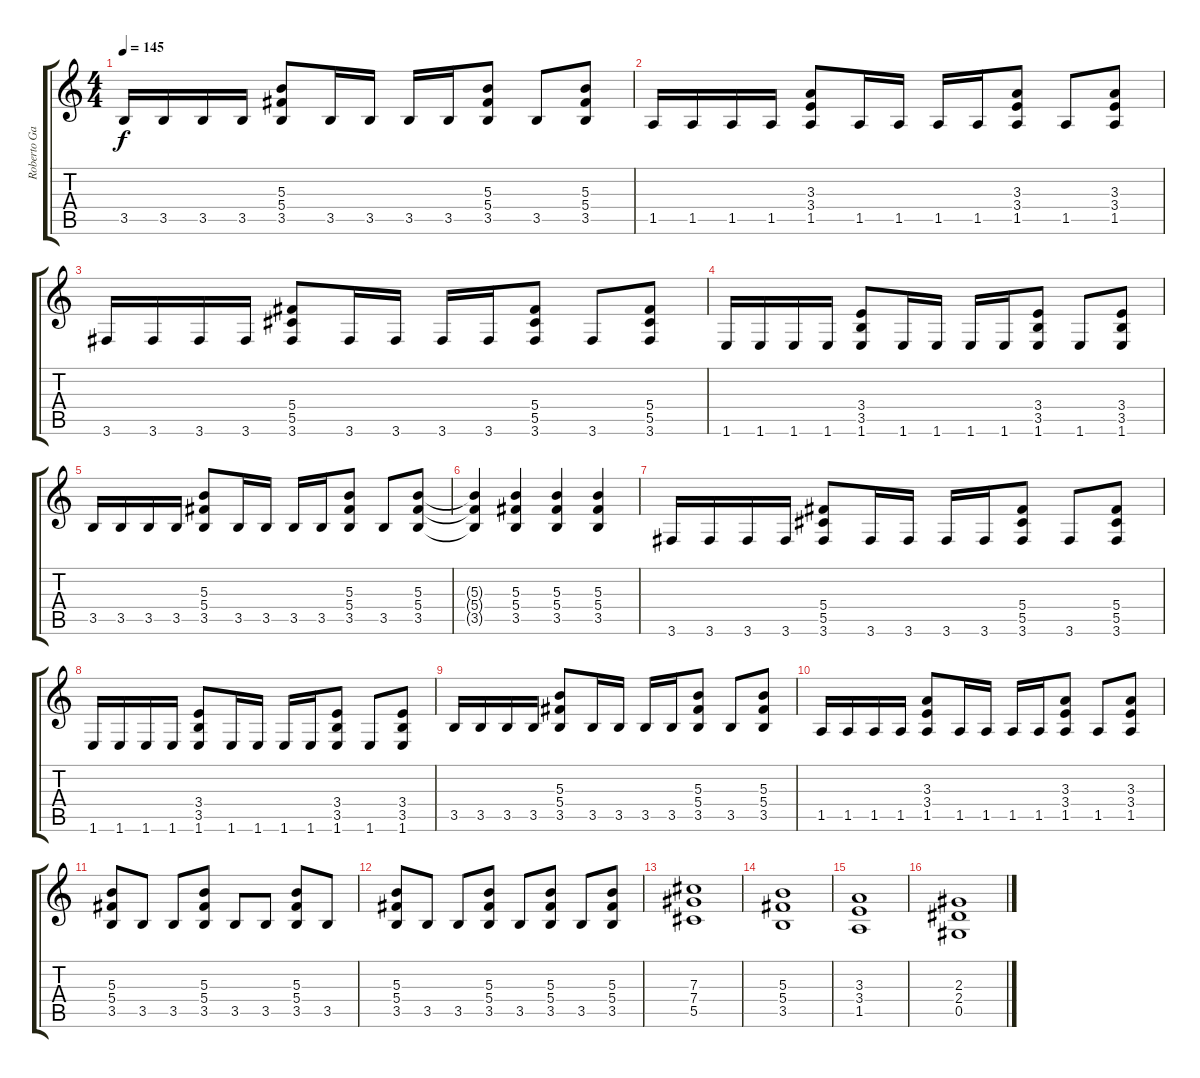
\track ("Roberto García" "Roberto Ga") {instrument distortionguitar}
\staff {score tabs}
\tuning (Eb4 Bb3 Gb3 Db3 Ab2 Eb2) {hide}
\ts (4 4)
\tempo 145
\clef g2
\ks c
3.5.16{dy f} 3.5.16 3.5.16 3.5.16 (5.3 5.4 3.5).8 3.5.16 3.5.16 3.5.16 3.5.16 (5.3 5.4 3.5).8 3.5.8 (5.3 5.4 3.5).8 |
1.5.16 1.5.16 1.5.16 1.5.16 (3.3 3.4 1.5).8 1.5.16 1.5.16 1.5.16 1.5.16 (3.3 3.4 1.5).8 1.5.8 (3.3 3.4 1.5).8 |
3.6.16 3.6.16 3.6.16 3.6.16 (5.4 5.5 3.6).8 3.6.16 3.6.16 3.6.16 3.6.16 (5.4 5.5 3.6).8 3.6.8 (5.4 5.5 3.6).8 |
1.6.16 1.6.16 1.6.16 1.6.16 (3.4 3.5 1.6).8 1.6.16 1.6.16 1.6.16 1.6.16 (3.4 3.5 1.6).8 1.6.8 (3.4 3.5 1.6).8 |
3.5.16 3.5.16 3.5.16 3.5.16 (5.3 5.4 3.5).8 3.5.16 3.5.16 3.5.16 3.5.16 (5.3 5.4 3.5).8 3.5.8 (5.3 5.4 3.5).8 |
(5.3{t} 5.4{t} 3.5{t}).4 (5.3 5.4 3.5).4 (5.3 5.4 3.5).4 (5.3 5.4 3.5).4 |
3.6.16 3.6.16 3.6.16 3.6.16 (5.4 5.5 3.6).8 3.6.16 3.6.16 3.6.16 3.6.16 (5.4 5.5 3.6).8 3.6.8 (5.4 5.5 3.6).8 |
1.6.16 1.6.16 1.6.16 1.6.16 (3.4 3.5 1.6).8 1.6.16 1.6.16 1.6.16 1.6.16 (3.4 3.5 1.6).8 1.6.8 (3.4 3.5 1.6).8 |
3.5.16 3.5.16 3.5.16 3.5.16 (5.3 5.4 3.5).8 3.5.16 3.5.16 3.5.16 3.5.16 (5.3 5.4 3.5).8 3.5.8 (5.3 5.4 3.5).8 |
1.5.16 1.5.16 1.5.16 1.5.16 (3.3 3.4 1.5).8 1.5.16 1.5.16 1.5.16 1.5.16 (3.3 3.4 1.5).8 1.5.8 (3.3 3.4 1.5).8 |
(5.3 5.4 3.5).8 3.5.8 3.5.8 (5.3 5.4 3.5).8 3.5.8 3.5.8 (5.3 5.4 3.5).8 3.5.8 |
(5.3 5.4 3.5).8 3.5.8 3.5.8 (5.3 5.4 3.5).8 3.5.8 (5.3 5.4 3.5).8 3.5.8 (5.3 5.4 3.5).8 |
(7.3 7.4 5.5).1 |
(5.3 5.4 3.5).1 |
(3.3 3.4 1.5).1 |
(2.3 2.4 0.5).1
